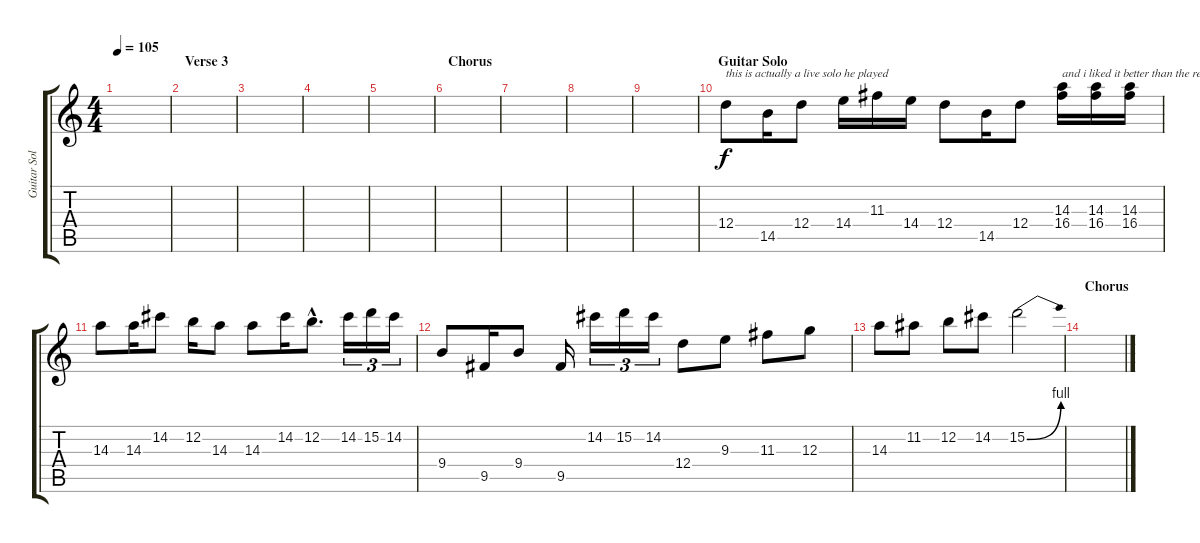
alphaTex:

\track ("Guitar Solo" "Guitar Sol") {instrument overdrivenguitar}
\staff {score tabs}
\tuning (E4 B3 G3 D3 A2 E2) {hide}
\ts (4 4)
\tempo 105
\clef g2
\ks c
|
\section ("" "Verse 3")
|
|
|
|
\section ("" "Chorus")
|
|
|
|
\section ("" "Guitar Solo")
12.4.8{txt "this is actually a live solo he played"} 14.5.16 12.4.8 14.4.16 11.3.16 14.4.16 12.4.8 14.5.16 12.4.8 (14.3 16.4).16{txt "and i liked it better than the recording one"} (14.3 16.4).16 (14.3 16.4).16 |
14.3.8 14.3.16 14.2.8 12.2.16 14.3.8 14.3.8 14.2.16 12.2{hac}.8{d} 14.2.16{tu (3 2)} 15.2.16{tu (3 2)} 14.2.16{tu (3 2)} |
9.4.8 9.5.16 9.4.8 9.5.16 14.2.16{tu (3 2)} 15.2.16{tu (3 2)} 14.2.16{tu (3 2)} 12.4.8 9.3.8 11.3.8 12.3.8 |
14.3.8 11.2.8 12.2.8 14.2.8 15.2{be (bend 0 0 60 4)}.2 |
\section ("" "Chorus")
